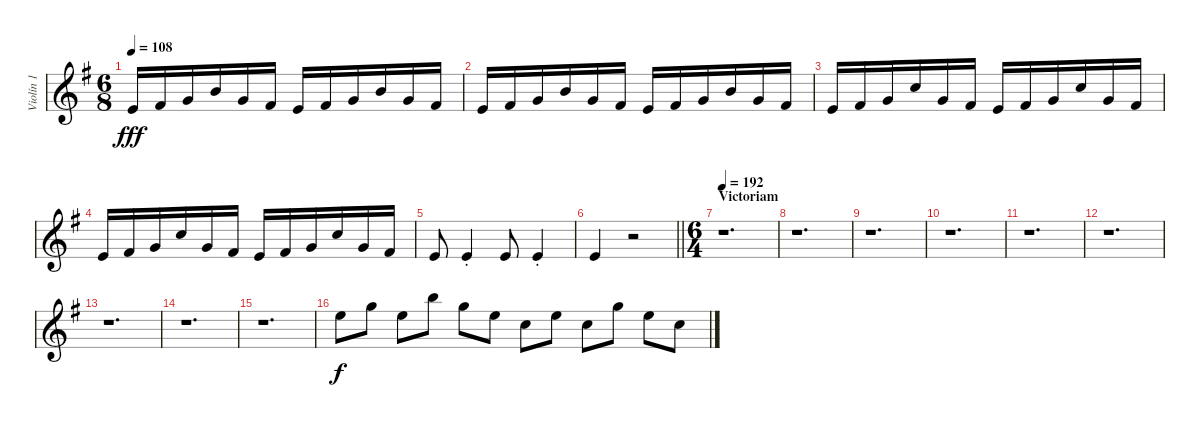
\track ("Violín 1" "Violín 1") {instrument stringensemble1}
\staff {score}
\tuning (E5 A4 D4 G3) {hide}
\ts (6 8)
\tempo 108
\clef g2
\ks eminor
2.3.16{dy fff} 4.3.16 5.3.16 2.2.16 5.3.16 4.3.16 2.3.16 4.3.16 5.3.16 2.2.16 5.3.16 4.3.16 |
2.3.16 4.3.16 5.3.16 2.2.16 5.3.16 4.3.16 2.3.16 4.3.16 5.3.16 2.2.16 5.3.16 4.3.16 |
2.3.16 4.3.16 5.3.16 3.2.16 5.3.16 4.3.16 2.3.16 4.3.16 5.3.16 3.2.16 5.3.16 4.3.16 |
2.3.16 4.3.16 5.3.16 3.2.16 5.3.16 4.3.16 2.3.16 4.3.16 5.3.16 3.2.16 5.3.16 4.3.16 |
2.3.8 2.3{st}.4 2.3.8 2.3{st}.4 |
\barLineRight lightlight
2.3.4 r.2 |
\ts (6 4)
\section ("" "Victoriam")
\tempo 192
r.1{d} |
r.1{d} |
r.1{d} |
r.1{d} |
r.1{d} |
r.1{d} |
r.1{d} |
r.1{d} |
r.1{d} |
0.1.8{dy f} 3.1.8 0.1.8 7.1.8 3.1.8 0.1.8 3.2.8 0.1.8 3.2.8 3.1.8 0.1.8 3.2.8
